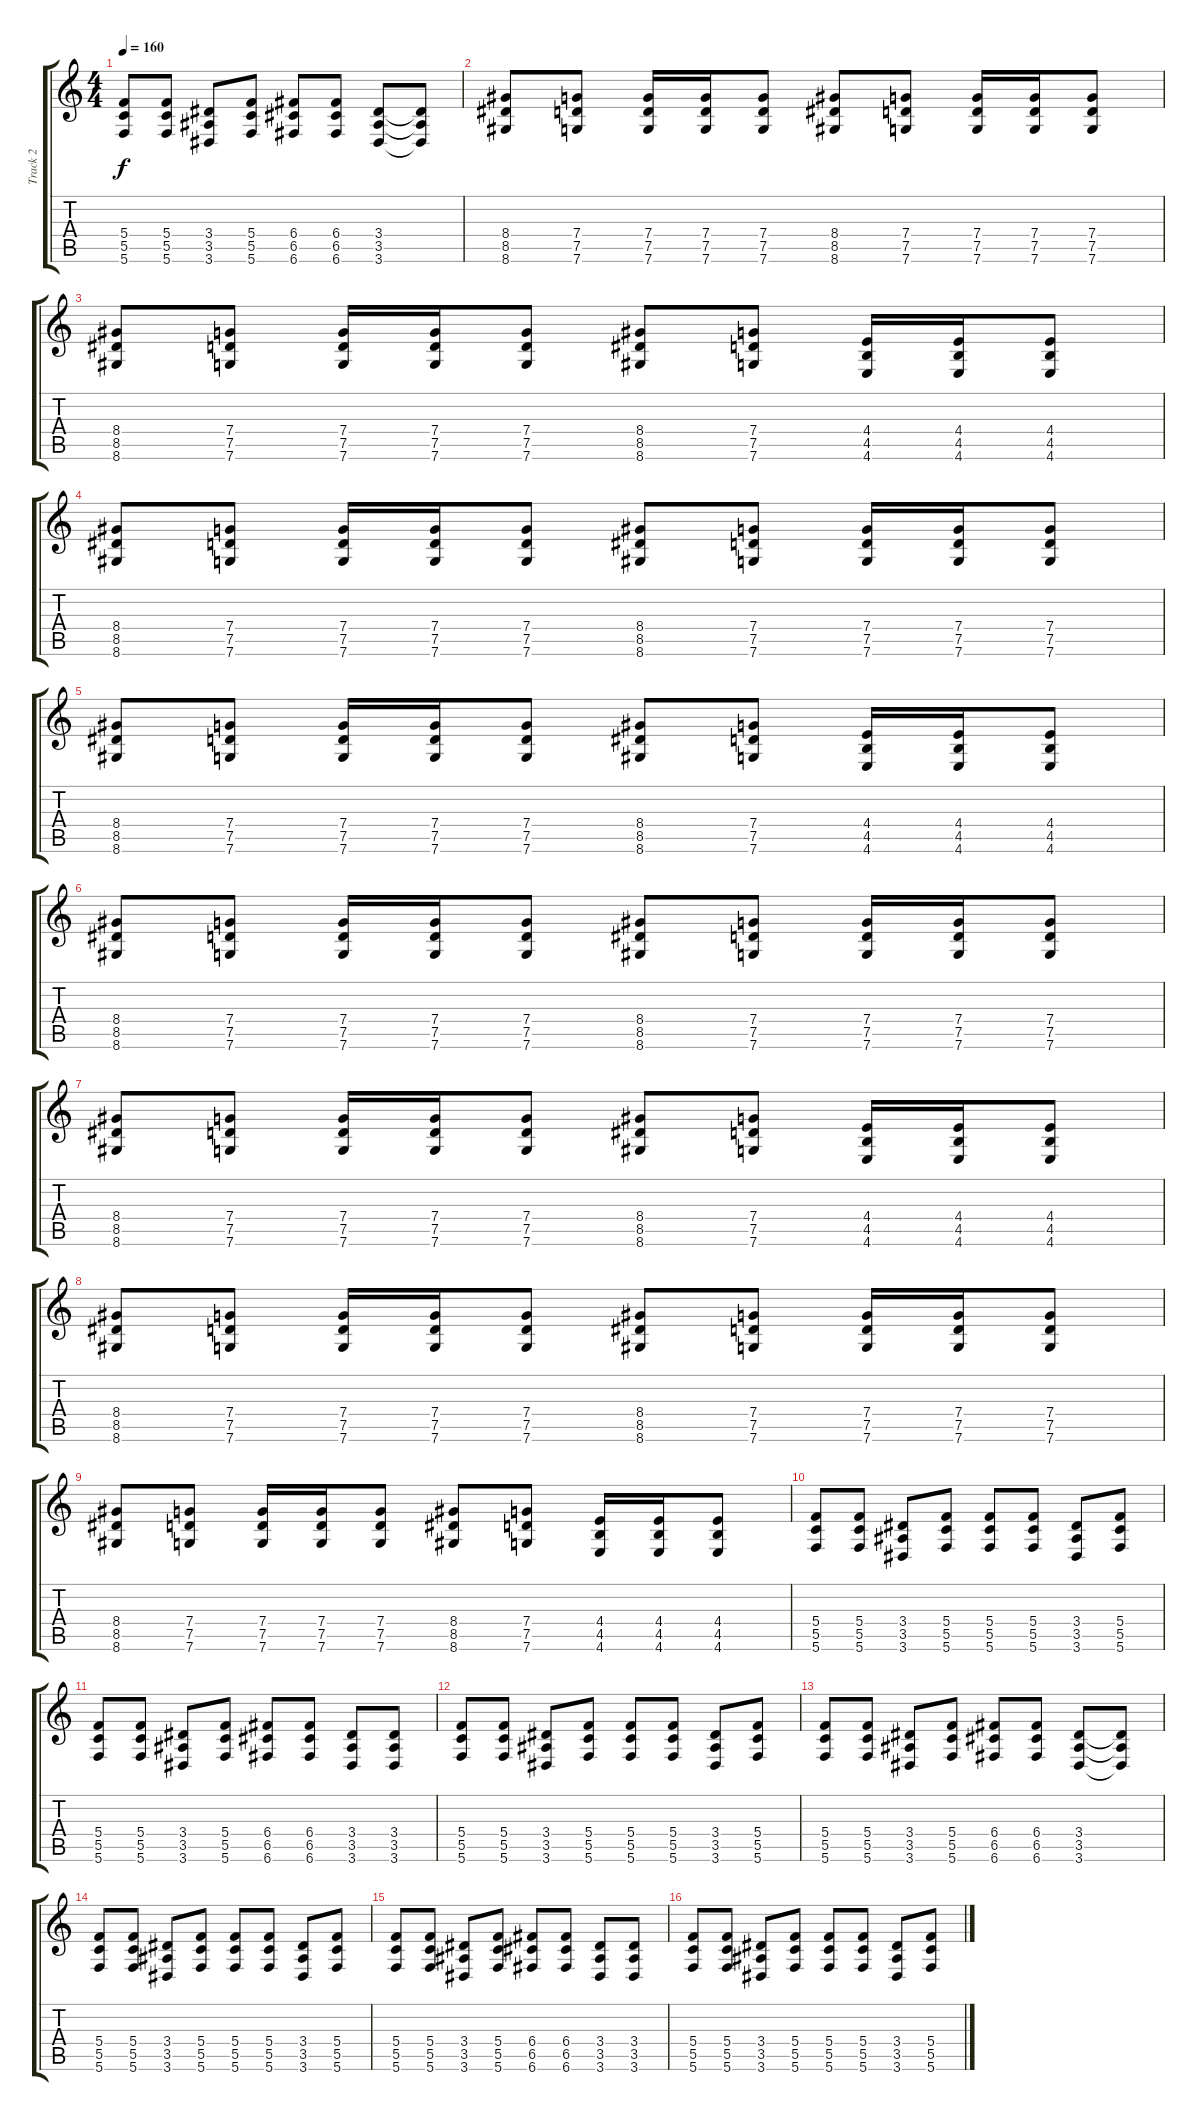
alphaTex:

\track ("Track 2" "Track 2") {instrument overdrivenguitar}
\staff {score tabs}
\tuning (D4 A3 F3 C3 G2 C2) {hide}
\ts (4 4)
\tempo 160
\clef g2
\ks c
(5.4 5.5 5.6).8{dy f} (5.4 5.5 5.6).8 (3.4 3.5 3.6).8 (5.4 5.5 5.6).8 (6.4 6.5 6.6).8 (6.4 6.5 6.6).8 (3.4 3.5 3.6).8 (3.4{t} 3.5{t} 3.6{t}).8 |
(8.4 8.5 8.6).8 (7.4 7.5 7.6).8 (7.4 7.5 7.6).16 (7.4 7.5 7.6).16 (7.4 7.5 7.6).8 (8.4 8.5 8.6).8 (7.4 7.5 7.6).8 (7.4 7.5 7.6).16 (7.4 7.5 7.6).16 (7.4 7.5 7.6).8 |
(8.4 8.5 8.6).8 (7.4 7.5 7.6).8 (7.4 7.5 7.6).16 (7.4 7.5 7.6).16 (7.4 7.5 7.6).8 (8.4 8.5 8.6).8 (7.4 7.5 7.6).8 (4.4 4.5 4.6).16 (4.4 4.5 4.6).16 (4.4 4.5 4.6).8 |
(8.4 8.5 8.6).8 (7.4 7.5 7.6).8 (7.4 7.5 7.6).16 (7.4 7.5 7.6).16 (7.4 7.5 7.6).8 (8.4 8.5 8.6).8 (7.4 7.5 7.6).8 (7.4 7.5 7.6).16 (7.4 7.5 7.6).16 (7.4 7.5 7.6).8 |
(8.4 8.5 8.6).8 (7.4 7.5 7.6).8 (7.4 7.5 7.6).16 (7.4 7.5 7.6).16 (7.4 7.5 7.6).8 (8.4 8.5 8.6).8 (7.4 7.5 7.6).8 (4.4 4.5 4.6).16 (4.4 4.5 4.6).16 (4.4 4.5 4.6).8 |
(8.4 8.5 8.6).8 (7.4 7.5 7.6).8 (7.4 7.5 7.6).16 (7.4 7.5 7.6).16 (7.4 7.5 7.6).8 (8.4 8.5 8.6).8 (7.4 7.5 7.6).8 (7.4 7.5 7.6).16 (7.4 7.5 7.6).16 (7.4 7.5 7.6).8 |
(8.4 8.5 8.6).8 (7.4 7.5 7.6).8 (7.4 7.5 7.6).16 (7.4 7.5 7.6).16 (7.4 7.5 7.6).8 (8.4 8.5 8.6).8 (7.4 7.5 7.6).8 (4.4 4.5 4.6).16 (4.4 4.5 4.6).16 (4.4 4.5 4.6).8 |
(8.4 8.5 8.6).8 (7.4 7.5 7.6).8 (7.4 7.5 7.6).16 (7.4 7.5 7.6).16 (7.4 7.5 7.6).8 (8.4 8.5 8.6).8 (7.4 7.5 7.6).8 (7.4 7.5 7.6).16 (7.4 7.5 7.6).16 (7.4 7.5 7.6).8 |
(8.4 8.5 8.6).8 (7.4 7.5 7.6).8 (7.4 7.5 7.6).16 (7.4 7.5 7.6).16 (7.4 7.5 7.6).8 (8.4 8.5 8.6).8 (7.4 7.5 7.6).8 (4.4 4.5 4.6).16 (4.4 4.5 4.6).16 (4.4 4.5 4.6).8 |
(5.4 5.5 5.6).8 (5.4 5.5 5.6).8 (3.4 3.5 3.6).8 (5.4 5.5 5.6).8 (5.4 5.5 5.6).8 (5.4 5.5 5.6).8 (3.4 3.5 3.6).8 (5.4 5.5 5.6).8 |
(5.4 5.5 5.6).8 (5.4 5.5 5.6).8 (3.4 3.5 3.6).8 (5.4 5.5 5.6).8 (6.4 6.5 6.6).8 (6.4 6.5 6.6).8 (3.4 3.5 3.6).8 (3.4 3.5 3.6).8 |
(5.4 5.5 5.6).8 (5.4 5.5 5.6).8 (3.4 3.5 3.6).8 (5.4 5.5 5.6).8 (5.4 5.5 5.6).8 (5.4 5.5 5.6).8 (3.4 3.5 3.6).8 (5.4 5.5 5.6).8 |
(5.4 5.5 5.6).8 (5.4 5.5 5.6).8 (3.4 3.5 3.6).8 (5.4 5.5 5.6).8 (6.4 6.5 6.6).8 (6.4 6.5 6.6).8 (3.4 3.5 3.6).8 (3.4{t} 3.5{t} 3.6{t}).8 |
(5.4 5.5 5.6).8 (5.4 5.5 5.6).8 (3.4 3.5 3.6).8 (5.4 5.5 5.6).8 (5.4 5.5 5.6).8 (5.4 5.5 5.6).8 (3.4 3.5 3.6).8 (5.4 5.5 5.6).8 |
(5.4 5.5 5.6).8 (5.4 5.5 5.6).8 (3.4 3.5 3.6).8 (5.4 5.5 5.6).8 (6.4 6.5 6.6).8 (6.4 6.5 6.6).8 (3.4 3.5 3.6).8 (3.4 3.5 3.6).8 |
(5.4 5.5 5.6).8 (5.4 5.5 5.6).8 (3.4 3.5 3.6).8 (5.4 5.5 5.6).8 (5.4 5.5 5.6).8 (5.4 5.5 5.6).8 (3.4 3.5 3.6).8 (5.4 5.5 5.6).8
